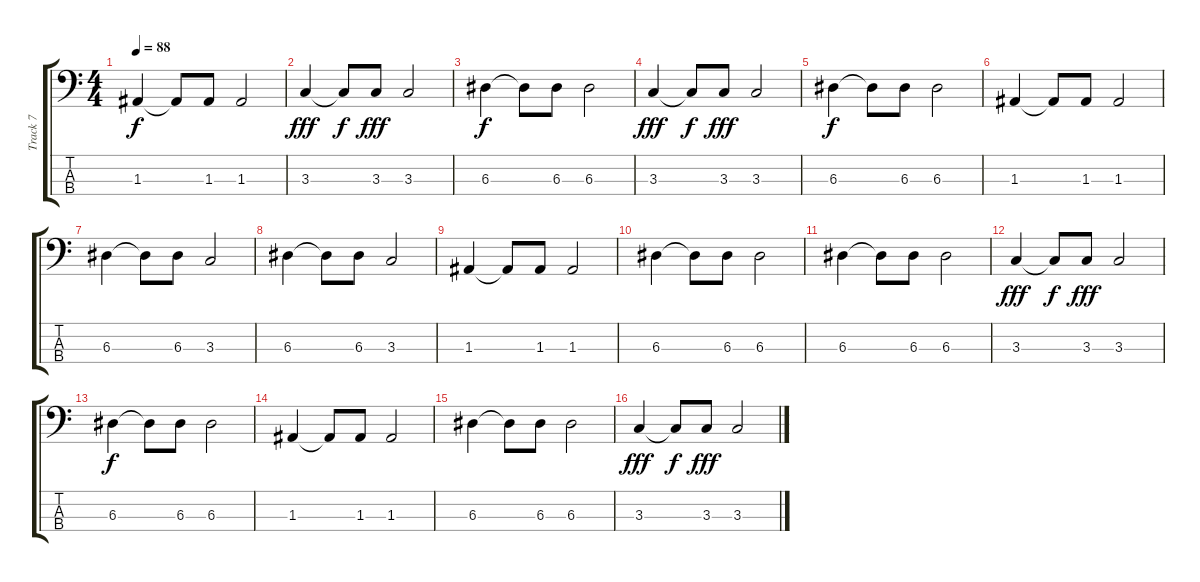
\track ("Track 7" "Track 7") {instrument electricbassfinger}
\staff {score tabs}
\tuning (G2 D2 A1 E1) {hide}
\ts (4 4)
\tempo 88
\clef f4
\ks c
1.3.4{dy f} 1.3{t}.8 1.3.8 1.3.2 |
3.3.4{dy fff} 3.3{t}.8{dy f} 3.3.8{dy fff} 3.3.2 |
6.3.4{dy f} 6.3{t}.8 6.3.8 6.3.2 |
3.3.4{dy fff} 3.3{t}.8{dy f} 3.3.8{dy fff} 3.3.2 |
6.3.4{dy f} 6.3{t}.8 6.3.8 6.3.2 |
1.3.4 1.3{t}.8 1.3.8 1.3.2 |
6.3.4 6.3{t}.8 6.3.8 3.3.2 |
6.3.4 6.3{t}.8 6.3.8 3.3.2 |
1.3.4 1.3{t}.8 1.3.8 1.3.2 |
6.3.4 6.3{t}.8 6.3.8 6.3.2 |
6.3.4 6.3{t}.8 6.3.8 6.3.2 |
3.3.4{dy fff} 3.3{t}.8{dy f} 3.3.8{dy fff} 3.3.2 |
6.3.4{dy f} 6.3{t}.8 6.3.8 6.3.2 |
1.3.4 1.3{t}.8 1.3.8 1.3.2 |
6.3.4 6.3{t}.8 6.3.8 6.3.2 |
3.3.4{dy fff} 3.3{t}.8{dy f} 3.3.8{dy fff} 3.3.2
